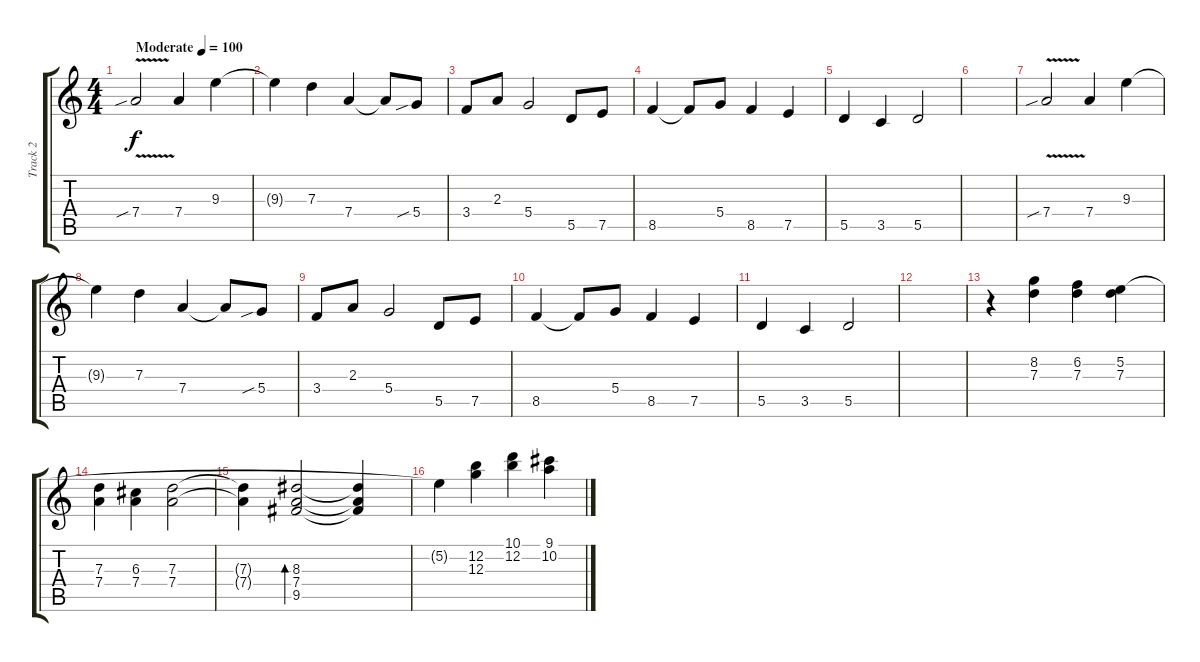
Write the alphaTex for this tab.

\track ("Track 2" "Track 2") {instrument acousticguitarsteel}
\staff {score tabs}
\tuning (E4 B3 G3 D3 A2 E2) {hide}
\ts (4 4)
\tempo (100 "Moderate")
\clef g2
\ks c
7.4{v sib}.2{dy f instrument acousticguitarsteel} 7.4.4 9.3.4 |
9.3{t}.4 7.3.4 7.4.4 7.4{t}.8 5.4{sib}.8 |
3.4.8 2.3.8 5.4.2 5.5.8 7.5.8 |
8.5.4 8.5{t}.8 5.4.8 8.5.4 7.5.4 |
5.5.4 3.5.4 5.5.2 |
|
7.4{v sib}.2 7.4.4 9.3.4 |
9.3{t}.4 7.3.4 7.4.4 7.4{t}.8 5.4{sib}.8 |
3.4.8 2.3.8 5.4.2 5.5.8 7.5.8 |
8.5.4 8.5{t}.8 5.4.8 8.5.4 7.5.4 |
5.5.4 3.5.4 5.5.2 |
|
r.4 (8.2 7.3).4 (6.2 7.3).4 (5.2 7.3).4 |
(7.3 7.4).4 (6.3 7.4).4 (7.3 7.4).2 |
(7.3{t} 7.4{t}).4 (8.3 7.4 9.5).2{bd 240} (8.3{t} 7.4{t} 9.5{t}).4 |
5.2{t}.4 (12.2 12.3).4 (10.1 12.2).4 (9.1 10.2).4
